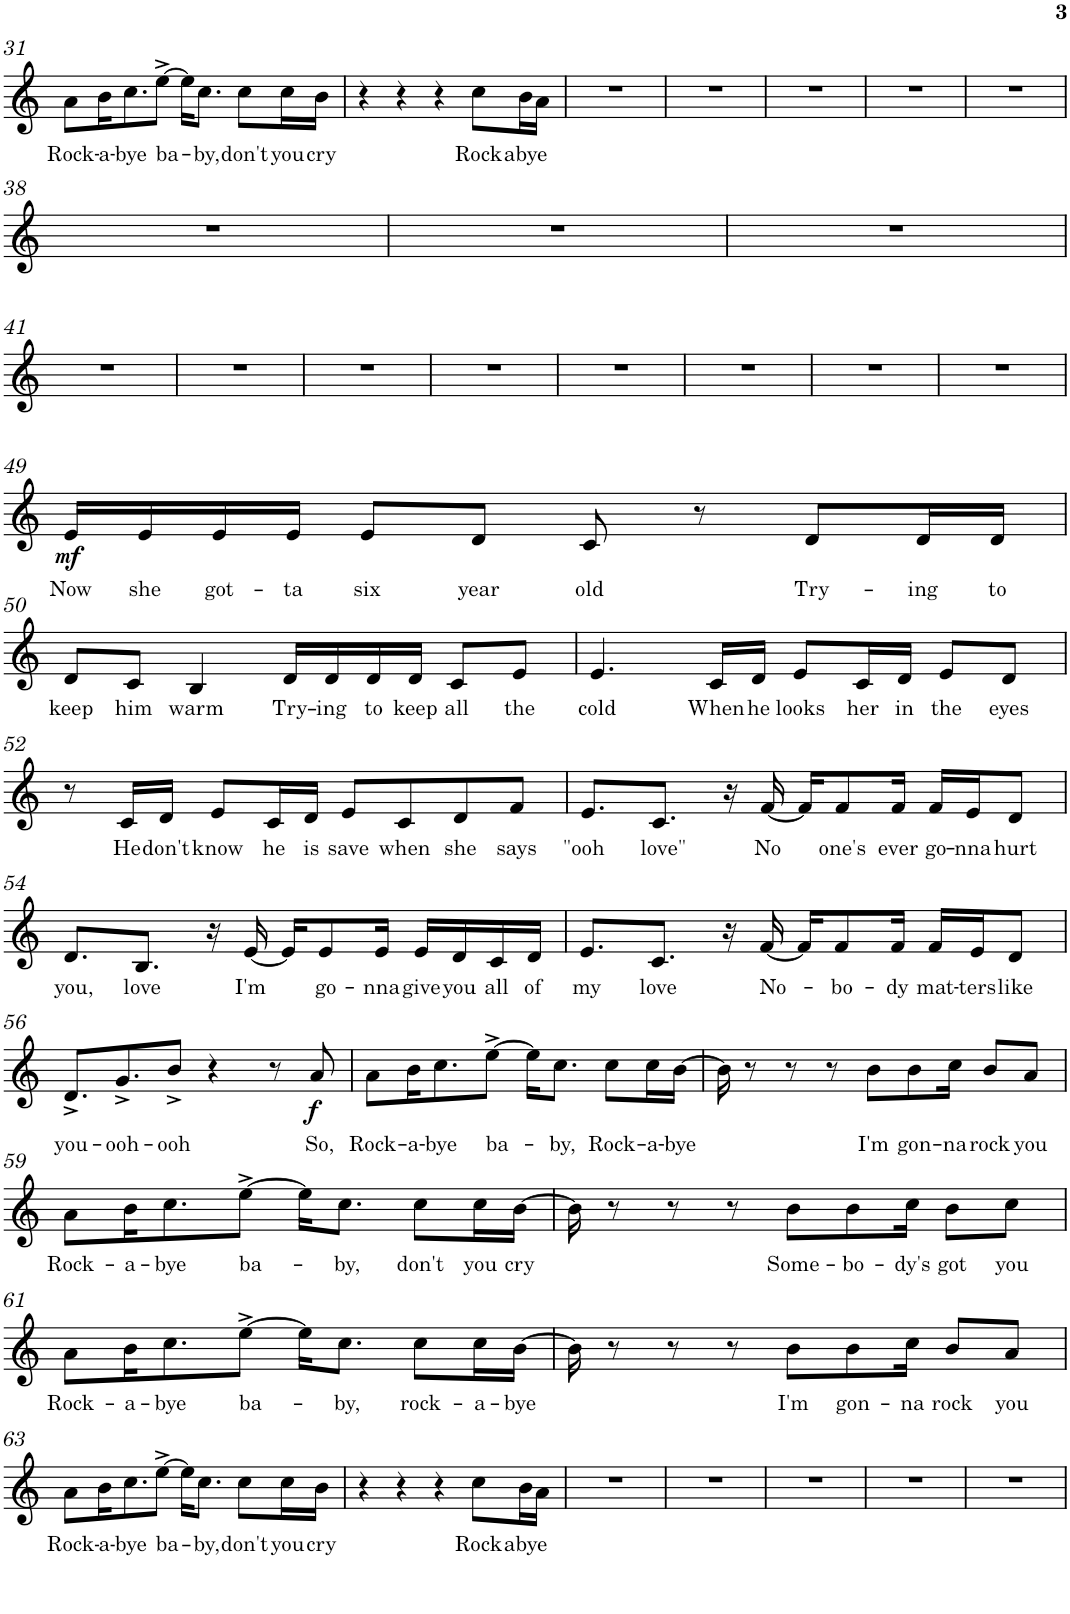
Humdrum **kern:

**kern	**text	**dynam
*part1	*part1	*part1
*staff1	*staff1	*staff1
*I"Piano	*	*
*I'Pno.	*	*
!!LO:PB:g=z
*clefG2	*	*
*k[]	*	*
*M4/4	*	*
=31	=31	=31
!	!LO:LY:b	!
8a\L	Rock-	.
!	!LO:LY:b	!
16b\K	-a-	.
!	!LO:LY:b	!
8.cc\	-bye	.
!	!LO:LY:b	!
[8ee^\J	ba-	.
16ee\KL]	.	.
!	!LO:LY:b	!
8.cc\J	-by,	.
!	!LO:LY:b	!
8cc\L	don't	.
!	!LO:LY:b	!
16cc\L	you	.
!	!LO:LY:b	!
16b\JJ	cry	.
=32	=32	=32
4r	.	.
4r	.	.
4r	.	.
!	!LO:LY:b	!
8cc\L	Rock	.
!	!LO:LY:b	!
16b\L	abye	.
16a\JJ	.	.
=33	=33	=33
1r	.	.
=34	=34	=34
1r	.	.
=35	=35	=35
1r	.	.
=36	=36	=36
1r	.	.
=37	=37	=37
1r	.	.
!!LO:LB:g=z
=38	=38	=38
1r	.	.
=39	=39	=39
1r	.	.
=40	=40	=40
1r	.	.
!!LO:LB:g=z
=41	=41	=41
1r	.	.
=42	=42	=42
1r	.	.
=43	=43	=43
1r	.	.
=44	=44	=44
1r	.	.
=45	=45	=45
1r	.	.
=46	=46	=46
1r	.	.
=47	=47	=47
1r	.	.
=48	=48	=48
1r	.	.
!!LO:LB:g=z
=49	=49	=49
!	!LO:LY:b	!LO:DY:b
16e/LL	Now	mf
!	!LO:LY:b	!
16e/	she	.
!	!LO:LY:b	!
16e/	got-	.
!	!LO:LY:b	!
16e/JJ	-ta	.
!	!LO:LY:b	!
8e/L	six	.
!	!LO:LY:b	!
8d/J	year	.
!	!LO:LY:b	!
8c/	old	.
8r	.	.
!	!LO:LY:b	!
8d/L	Try-	.
!	!LO:LY:b	!
16d/L	-ing	.
!	!LO:LY:b	!
16d/JJ	to	.
!!LO:LB:g=z
=50	=50	=50
!	!LO:LY:b	!
8d/L	keep	.
!	!LO:LY:b	!
8c/J	him	.
!	!LO:LY:b	!
4B/	warm	.
!	!LO:LY:b	!
16d/LL	Try-	.
!	!LO:LY:b	!
16d/	-ing	.
!	!LO:LY:b	!
16d/	to	.
!	!LO:LY:b	!
16d/JJ	keep	.
!	!LO:LY:b	!
8c/L	all	.
!	!LO:LY:b	!
8e/J	the	.
=51	=51	=51
!	!LO:LY:b	!
4.e/	cold	.
!	!LO:LY:b	!
16c/LL	When	.
!	!LO:LY:b	!
16d/JJ	he	.
!	!LO:LY:b	!
8e/L	looks	.
!	!LO:LY:b	!
16c/L	her	.
!	!LO:LY:b	!
16d/JJ	in	.
!	!LO:LY:b	!
8e/L	the	.
!	!LO:LY:b	!
8d/J	eyes	.
!!LO:LB:g=z
=52	=52	=52
8r	.	.
!	!LO:LY:b	!
16c/LL	He	.
!	!LO:LY:b	!
16d/JJ	don't	.
!	!LO:LY:b	!
8e/L	know	.
!	!LO:LY:b	!
16c/L	he	.
!	!LO:LY:b	!
16d/JJ	is	.
!	!LO:LY:b	!
8e/L	save	.
!	!LO:LY:b	!
8c/	when	.
!	!LO:LY:b	!
8d/	she	.
!	!LO:LY:b	!
8f/J	says	.
=53	=53	=53
!	!LO:LY:b	!
8.e/L	"ooh	.
!	!LO:LY:b	!
8.c/J	love"	.
16r	.	.
!	!LO:LY:b	!
[16f/	No	.
16f/KL]	.	.
!	!LO:LY:b	!
8f/	one's	.
!	!LO:LY:b	!
16f/Jk	ever	.
!	!LO:LY:b	!
16f/LL	go-	.
!	!LO:LY:b	!
16e/J	-nna	.
!	!LO:LY:b	!
8d/J	hurt	.
!!LO:LB:g=z
=54	=54	=54
!	!LO:LY:b	!
8.d/L	you,	.
!	!LO:LY:b	!
8.B/J	love	.
16r	.	.
!	!LO:LY:b	!
[16e/	I'm	.
16e/KL]	.	.
!	!LO:LY:b	!
8e/	go-	.
!	!LO:LY:b	!
16e/Jk	-nna	.
!	!LO:LY:b	!
16e/LL	give	.
!	!LO:LY:b	!
16d/	you	.
!	!LO:LY:b	!
16c/	all	.
!	!LO:LY:b	!
16d/JJ	of	.
=55	=55	=55
!	!LO:LY:b	!
8.e/L	my	.
!	!LO:LY:b	!
8.c/J	love	.
16r	.	.
!	!LO:LY:b	!
[16f/	No-	.
16f/KL]	.	.
!	!LO:LY:b	!
8f/	-bo-	.
!	!LO:LY:b	!
16f/Jk	-dy	.
!	!LO:LY:b	!
16f/LL	mat-	.
!	!LO:LY:b	!
16e/J	-ters	.
!	!LO:LY:b	!
8d/J	like	.
!!LO:LB:g=z
=56	=56	=56
!	!LO:LY:b	!
8.d^/L	you-	.
!	!LO:LY:b	!
8.g^/	-ooh-	.
!	!LO:LY:b	!
8b^/J	-ooh	.
4r	.	.
8r	.	.
!	!LO:LY:b	!LO:DY:b
8a/	So,	f
=57	=57	=57
!	!LO:LY:b	!
8a\L	Rock-	.
!	!LO:LY:b	!
16b\K	-a-	.
!	!LO:LY:b	!
8.cc\	-bye	.
!	!LO:LY:b	!
[8ee^\J	ba-	.
16ee\KL]	.	.
!	!LO:LY:b	!
8.cc\J	-by,	.
!	!LO:LY:b	!
8cc\L	Rock-	.
!	!LO:LY:b	!
16cc\L	-a-	.
!	!LO:LY:b	!
[16b\JJ	-bye	.
=58	=58	=58
16b\]	.	.
8r	.	.
8r	.	.
8r	.	.
!	!LO:LY:b	!
8b\L	I'm	.
!	!LO:LY:b	!
8b\	gon-	.
!	!LO:LY:b	!
16cc\Jk	-na	.
!	!LO:LY:b	!
8b/L	rock	.
!	!LO:LY:b	!
8a/J	you	.
!!LO:LB:g=z
=59	=59	=59
!	!LO:LY:b	!
8a\L	Rock-	.
!	!LO:LY:b	!
16b\K	-a-	.
!	!LO:LY:b	!
8.cc\	-bye	.
!	!LO:LY:b	!
[8ee^\J	ba-	.
16ee\KL]	.	.
!	!LO:LY:b	!
8.cc\J	-by,	.
!	!LO:LY:b	!
8cc\L	don't	.
!	!LO:LY:b	!
16cc\L	you	.
!	!LO:LY:b	!
[16b\JJ	cry	.
=60	=60	=60
16b\]	.	.
8r	.	.
8r	.	.
8r	.	.
!	!LO:LY:b	!
8b\L	Some-	.
!	!LO:LY:b	!
8b\	-bo-	.
!	!LO:LY:b	!
16cc\Jk	-dy's	.
!	!LO:LY:b	!
8b\L	got	.
!	!LO:LY:b	!
8cc\J	you	.
!!LO:LB:g=z
=61	=61	=61
!	!LO:LY:b	!
8a\L	Rock-	.
!	!LO:LY:b	!
16b\K	-a-	.
!	!LO:LY:b	!
8.cc\	-bye	.
!	!LO:LY:b	!
[8ee^\J	ba-	.
16ee\KL]	.	.
!	!LO:LY:b	!
8.cc\J	-by,	.
!	!LO:LY:b	!
8cc\L	rock-	.
!	!LO:LY:b	!
16cc\L	-a-	.
!	!LO:LY:b	!
[16b\JJ	-bye	.
=62	=62	=62
16b\]	.	.
8r	.	.
8r	.	.
8r	.	.
!	!LO:LY:b	!
8b\L	I'm	.
!	!LO:LY:b	!
8b\	gon-	.
!	!LO:LY:b	!
16cc\Jk	-na	.
!	!LO:LY:b	!
8b/L	rock	.
!	!LO:LY:b	!
8a/J	you	.
!!LO:LB:g=z
=63	=63	=63
!	!LO:LY:b	!
8a\L	Rock-	.
!	!LO:LY:b	!
16b\K	-a-	.
!	!LO:LY:b	!
8.cc\	-bye	.
!	!LO:LY:b	!
[8ee^\J	ba-	.
16ee\KL]	.	.
!	!LO:LY:b	!
8.cc\J	-by,	.
!	!LO:LY:b	!
8cc\L	don't	.
!	!LO:LY:b	!
16cc\L	you	.
!	!LO:LY:b	!
16b\JJ	cry	.
=64	=64	=64
4r	.	.
4r	.	.
4r	.	.
!	!LO:LY:b	!
8cc\L	Rock	.
!	!LO:LY:b	!
16b\L	abye	.
16a\JJ	.	.
=65	=65	=65
1r	.	.
=66	=66	=66
1r	.	.
=67	=67	=67
1r	.	.
=68	=68	=68
1r	.	.
=69	=69	=69
1r	.	.
=	=	=
*-	*-	*-
